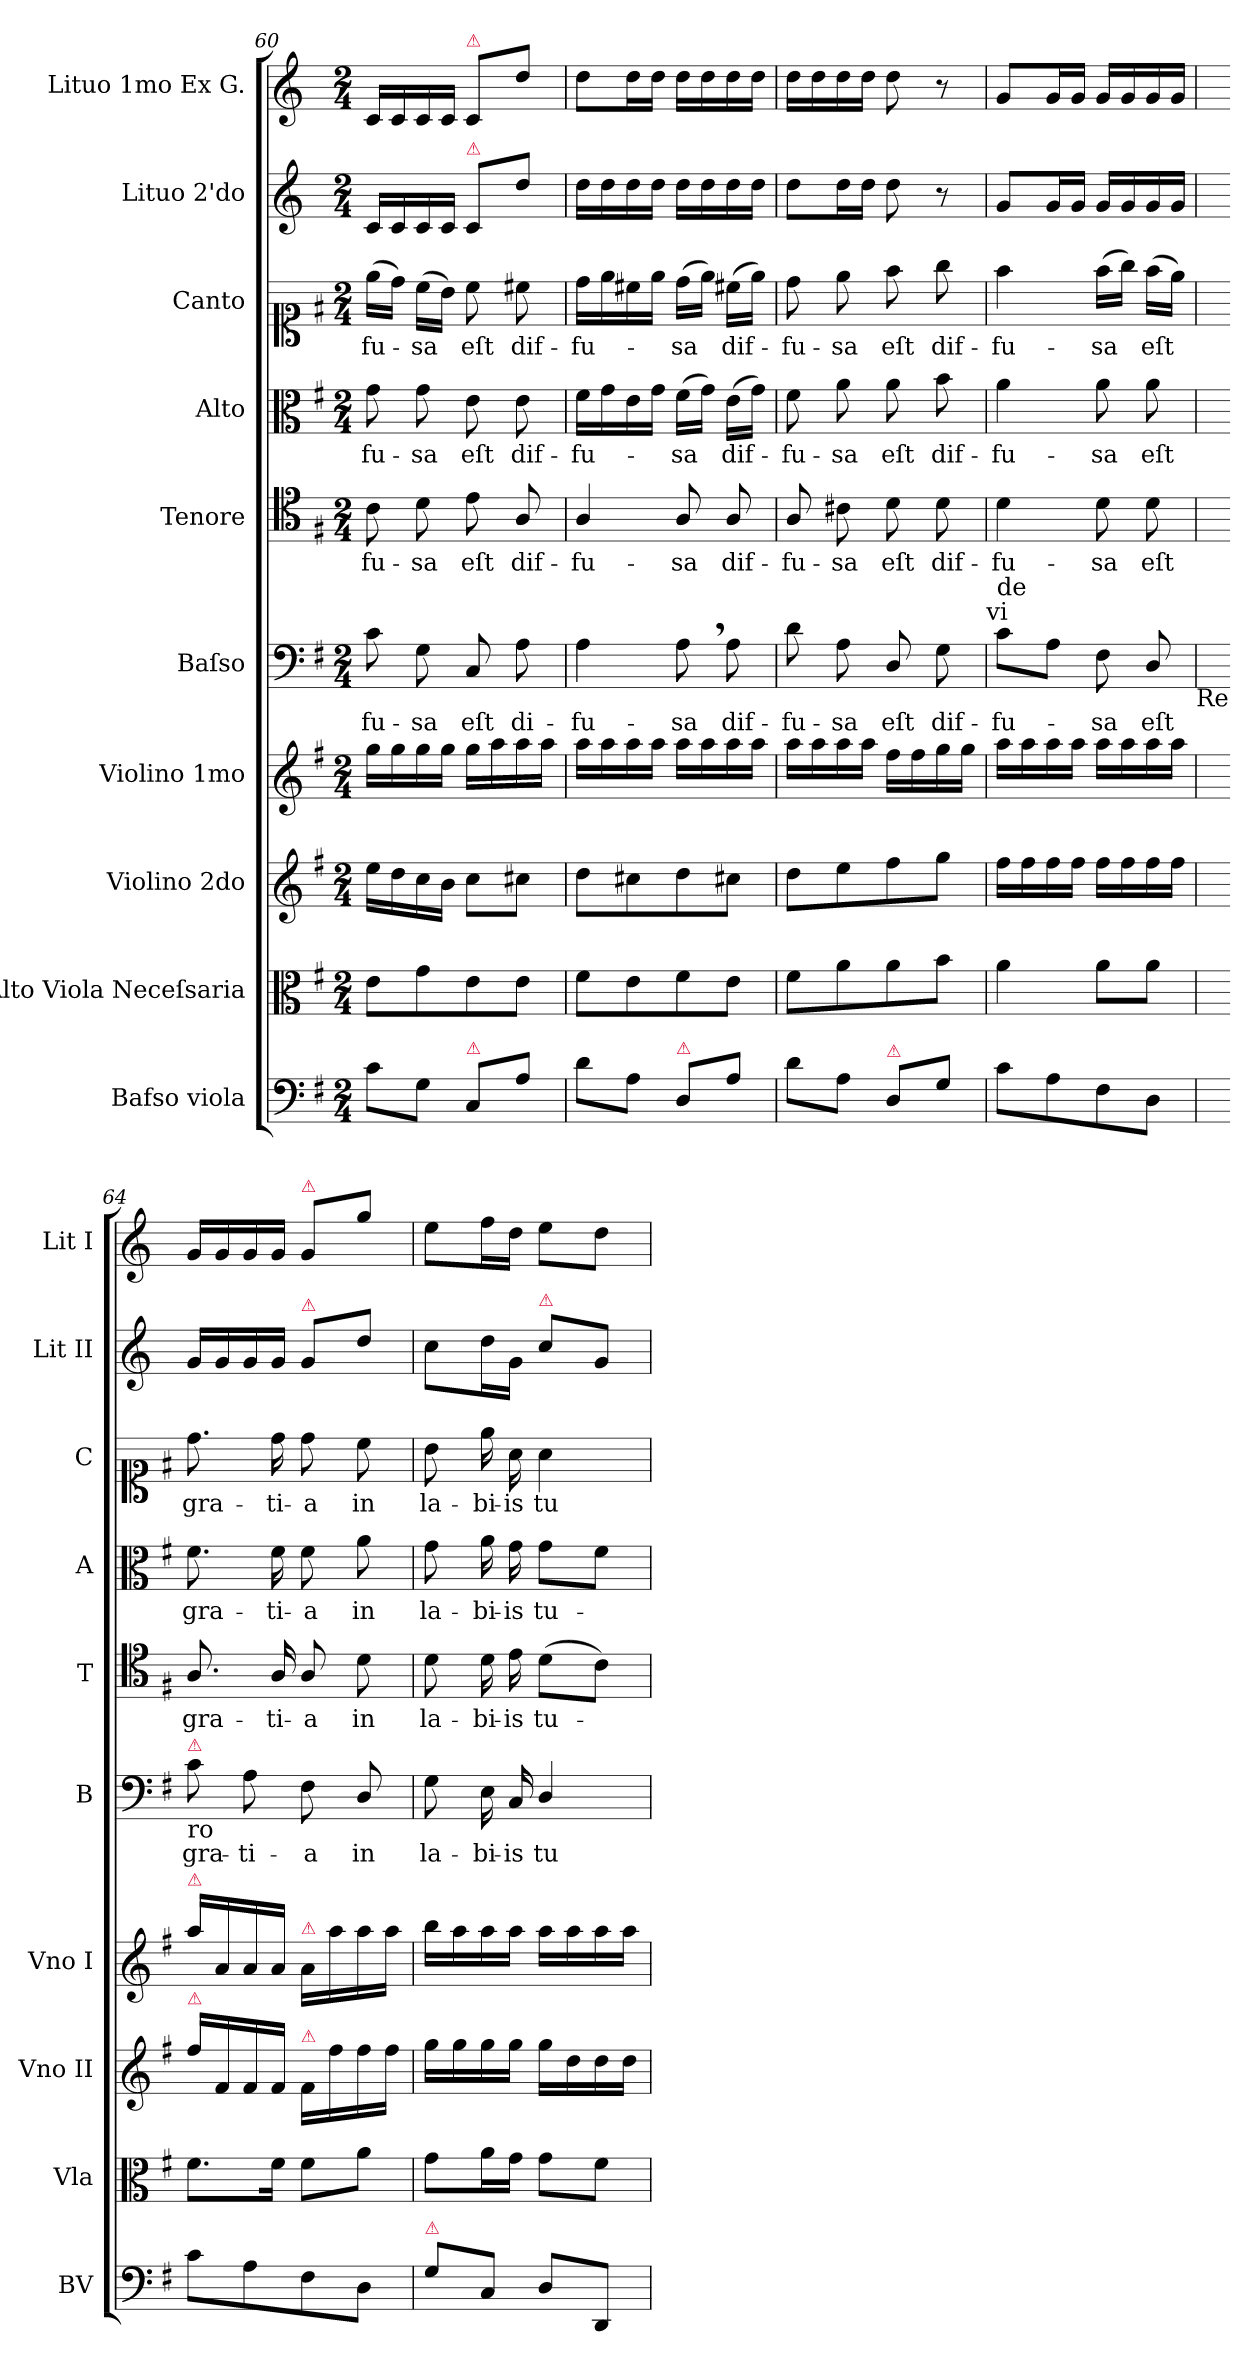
**kern	**kern	**kern	**kern	**kern	**text	**kern	**text	**kern	**text	**kern	**text	**kern	**kern
*part10	*part9	*part8	*part7	*part6	*part6	*part5	*part5	*part4	*part4	*part3	*part3	*part2	*part1
*staff10	*staff9	*staff8	*staff7	*staff6	*staff6	*staff5	*staff5	*staff4	*staff4	*staff3	*staff3	*staff2	*staff1
*I"Bafso viola	*I"Alto Viola Neceſsaria	*I"Violino 2do	*I"Violino 1mo	*I"Baſso	*	*I"Tenore	*	*I"Alto	*	*I"Canto	*	*I"Lituo 2'do	*I"Lituo 1mo Ex G.
*I'BV	*I'Vla	*I'Vno II	*I'Vno I	*I'B	*	*I'T	*	*I'A	*	*I'C	*	*I'Lit II	*I'Lit I
*clefF4	*clefC3	*clefG2	*clefG2	*clefF4	*	*clefC4	*	*clefC3	*	*clefC1	*	*clefG2	*clefG2
*	*	*	*	*	*	*	*	*	*	*	*	*ITrd-4c-7	*ITrd-4c-7
*k[f#]	*k[f#]	*k[f#]	*k[f#]	*k[f#]	*	*k[f#]	*	*k[f#]	*	*k[f#]	*	*k[f#]	*k[f#]
*M2/4	*M2/4	*M2/4	*M2/4	*M2/4	*	*M2/4	*	*M2/4	*	*M2/4	*	*M2/4	*M2/4
=60	=60	=60	=60	=60	=60	=60	=60	=60	=60	=60	=60	=60	=60
8c\L	8e\L	16ee\LL	16gg\LL	8c\	-fu-	8c\	-fu-	8g\	-fu-	(>16ee\LL	-fu-	16g/LL	16g/LL
.	.	16dd\	16gg\	.	.	.	.	.	.	16dd\JJ)	.	16g/	16g/
8G\J	8g\	16cc\	16gg\	8G\	-sa	8d\	-sa	8g\	-sa	(>16cc\LL	-sa	16g/	16g/
.	.	16b\JJ	16gg\JJ	.	.	.	.	.	.	16b\JJ)	.	16g/JJ	16g/JJ
!	!	!	!	!	!	!	!	!	!	!	!	!	!LO:TX:a:color=crimson:t=⚠
!	!	!	!	!	!	!	!	!	!	!	!	!LO:TX:a:color=crimson:t=⚠	!
!LO:TX:a:color=crimson:t=⚠	!	!	!	!	!	!	!	!	!	!	!	!	!
8C/L	8e\	8cc\L	16gg\LL	8C/	eſt	8e\	eſt	8e\	eſt	8cc\	eſt	8g/L	8g\L
.	.	.	16aa\	.	.	.	.	.	.	.	.	.	.
8A\J	8e\J	8cc#X\J	16aa\	8A\	di-	8A/	dif-	8e\	dif-	8cc#X\	dif-	8aa\J	8aa/J
.	.	.	16aa\JJ	.	.	.	.	.	.	.	.	.	.
=61	=61	=61	=61	=61	=61	=61	=61	=61	=61	=61	=61	=61	=61
8d\L	8f#\L	8dd\L	16aa\LL	4A\	-fu-	4A/	-fu-	16f#\LL	-fu-	16dd\LL	-fu-	16aa\LL	8aa\L
.	.	.	16aa\	.	.	.	.	16g\	.	16ee\	.	16aa\	.
8A\J	8e\	8cc#X\	16aa\	.	.	.	.	16e\	.	16cc#X\	.	16aa\	16aa\L
.	.	.	16aa\JJ	.	.	.	.	16g\JJ	.	16ee\JJ	.	16aa\JJ	16aa\JJ
!LO:TX:a:color=crimson:t=⚠	!	!	!	!	!	!	!	!	!	!	!	!	!
8D/L	8f#\	8dd\	16aa\LL	8A,\	-sa	8A/	-sa	(>16f#\LL	-sa	(>16dd\LL	-sa	16aa\LL	16aa\LL
.	.	.	16aa\	.	.	.	.	16g\JJ)	.	16ee\JJ)	.	16aa\	16aa\
8A\J	8e\J	8cc#X\J	16aa\	8A\	dif-	8A/	dif-	(>16e\LL	dif-	(>16cc#X\LL	dif-	16aa\	16aa\
.	.	.	16aa\JJ	.	.	.	.	16g\JJ)	.	16ee\JJ)	.	16aa\JJ	16aa\JJ
=62	=62	=62	=62	=62	=62	=62	=62	=62	=62	=62	=62	=62	=62
8d\L	8f#\L	8dd\L	16aa\LL	8d\	-fu-	8A/	-fu-	8f#\	-fu-	8dd\	-fu-	8aa\L	16aa\LL
.	.	.	16aa\	.	.	.	.	.	.	.	.	.	16aa\
8A\J	8a\	8ee\	16aa\	8A\	-sa	8c#X\	-sa	8a\	-sa	8ee\	-sa	16aa\L	16aa\
.	.	.	16aa\JJ	.	.	.	.	.	.	.	.	16aa\JJ	16aa\JJ
!LO:TX:a:color=crimson:t=⚠	!	!	!	!	!	!	!	!	!	!	!	!	!
8D/L	8a\	8ff#\	16ff#\LL	8D/	eſt	8d\	eſt	8a\	eſt	8ff#\	eſt	8aa\	8aa\
.	.	.	16ff#\	.	.	.	.	.	.	.	.	.	.
8G\J	8b\J	8gg\J	16gg\	8G\	dif-	8d\	dif-	8b\	dif-	8gg\	dif-	8r	8r
.	.	.	16gg\JJ	.	.	.	.	.	.	.	.	.	.
!	!	!	!	!LO:TX:a:t=vi	!	!	!	!	!	!	!	!	!
=63	=63	=63	=63	=63	=63	=63	=63	=63	=63	=63	=63	=63	=63
!	!	!	!	!LO:TX:a:t=de	!	!	!	!	!	!	!	!	!
8c\L	4a\	16ff#\LL	16aa\LL	8c\L	-fu-	4d\	-fu-	4a\	-fu-	4ff#\	-fu-	8dd/L	8dd/L
.	.	16ff#\	16aa\	.	.	.	.	.	.	.	.	.	.
8A\	.	16ff#\	16aa\	8A\J	.	.	.	.	.	.	.	16dd/L	16dd/L
.	.	16ff#\JJ	16aa\JJ	.	.	.	.	.	.	.	.	16dd/JJ	16dd/JJ
8F#\	8a\L	16ff#\LL	16aa\LL	8F#\	-sa	8d\	-sa	8a\	-sa	(>16ff#\LL	-sa	16dd/LL	16dd/LL
.	.	16ff#\	16aa\	.	.	.	.	.	.	16gg\JJ)	.	16dd/	16dd/
8D\J	8a\J	16ff#\	16aa\	8D/	eſt	8d\	eſt	8a\	eſt	(>16ff#\LL	eſt	16dd/	16dd/
.	.	16ff#\JJ	16aa\JJ	.	.	.	.	.	.	16ee\JJ)	.	16dd/JJ	16dd/JJ
!	!	!	!	!LO:TX:b:t=Re	!	!	!	!	!	!	!	!	!
=64	=64	=64	=64	=64	=64	=64	=64	=64	=64	=64	=64	=64	=64
!	!	!	!	!LO:TX:a:color=crimson:t=⚠	!	!	!	!	!	!	!	!	!
!	!	!	!	!LO:TX:b:t=ro	!	!	!	!	!	!	!	!	!
!	!	!	!LO:TX:a:color=crimson:t=⚠	!	!	!	!	!	!	!	!	!	!
!	!	!LO:TX:a:color=crimson:t=⚠	!	!	!	!	!	!	!	!	!	!	!
8c\L	8.f#\L	16ff#\LL	16aa\LL	8c\	gra-	8.A/	gra-	8.f#\	gra-	8.dd\	gra-	16dd/LL	16dd/LL
.	.	16f#/	16a/	.	.	.	.	.	.	.	.	16dd/	16dd/
8A\	.	16f#/	16a/	8A\	-ti-	.	.	.	.	.	.	16dd/	16dd/
.	16f#\Jk	16f#/JJ	16a/JJ	.	.	16A/	-ti-	16f#\	-ti-	16dd\	-ti-	16dd/JJ	16dd/JJ
!	!	!	!	!	!	!	!	!	!	!	!	!	!LO:TX:a:color=crimson:t=⚠
!	!	!	!	!	!	!	!	!	!	!	!	!LO:TX:a:color=crimson:t=⚠	!
!	!	!	!LO:TX:a:color=crimson:t=⚠	!	!	!	!	!	!	!	!	!	!
!	!	!LO:TX:a:color=crimson:t=⚠	!	!	!	!	!	!	!	!	!	!	!
8F#\	8f#\L	16f#/LL	16a/LL	8F#\	-a	8A/	-a	8f#\	-a	8dd\	-a	8dd/L	8dd/L
.	.	16ff#\	16aa\	.	.	.	.	.	.	.	.	.	.
8D\J	8a\J	16ff#\	16aa\	8D/	in	8d\	in	8a\	in	8cc\	in	8aa\J	8ddd\J
.	.	16ff#\JJ	16aa\JJ	.	.	.	.	.	.	.	.	.	.
=65	=65	=65	=65	=65	=65	=65	=65	=65	=65	=65	=65	=65	=65
!LO:TX:a:color=crimson:t=⚠	!	!	!	!	!	!	!	!	!	!	!	!	!
8G\L	8g\L	16gg\LL	16bb\LL	8G\	la-	8d\	la-	8g\	la-	8b\	la-	8gg\L	8bb\L
.	.	16gg\	16aa\	.	.	.	.	.	.	.	.	.	.
8C/J	16a\L	16gg\	16aa\	16E\	-bi-	16d\	-bi-	16a\	-bi-	16ee\	-bi-	16aa\L	16ccc\L
.	16g\JJ	16gg\JJ	16aa\JJ	16C/	-is	16e\	-is	16g\	-is	16a\	-is	16dd\JJ	16aa\JJ
!	!	!	!	!	!	!	!	!	!	!	!	!LO:TX:a:color=crimson:t=⚠	!
8D/L	8g\L	16gg\LL	16aa\LL	4D/	tu-	(>8d\L	tu-	8g\L	tu-	4a\	tu-	8gg/L	8bb\L
.	.	16dd\	16aa\	.	.	.	.	.	.	.	.	.	.
8DD/J	8f#\J	16dd\	16aa\	.	.	8c\J)	.	8f#\J	.	.	.	8dd/J	8aa\J
.	.	16dd\JJ	16aa\JJ	.	.	.	.	.	.	.	.	.	.
=	=	=	=	=	=	=	=	=	=	=	=	=	=
*-	*-	*-	*-	*-	*-	*-	*-	*-	*-	*-	*-	*-	*-
